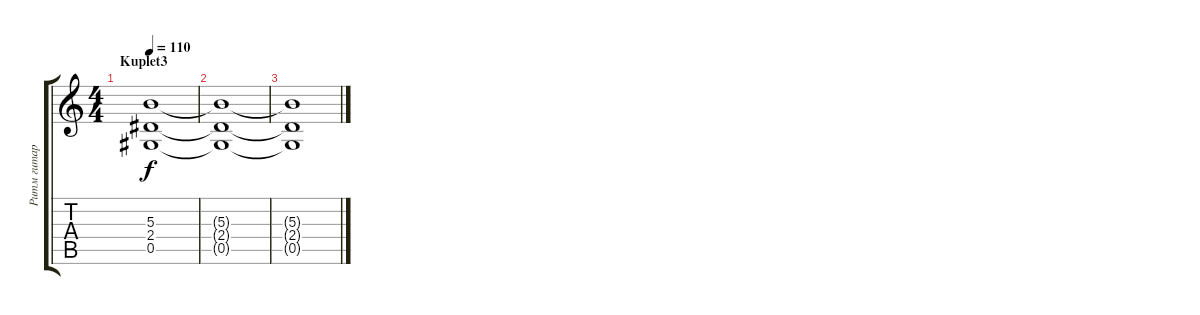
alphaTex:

\track ("Ритм гитара Дистр" "Ритм гитар") {instrument distortionguitar}
\staff {score tabs}
\tuning (Eb4 Bb3 Gb3 Db3 Ab2 Eb2) {hide}
\ts (4 4)
\section ("" "Kuplet3")
\tempo 110
\clef g2
\ks c
(5.3{t} 2.4{t} 0.5{t}).1{dy f volume 0} |
(5.3{t} 2.4{t} 0.5{t}).1 |
(5.3{t} 2.4{t} 0.5{t}).1
